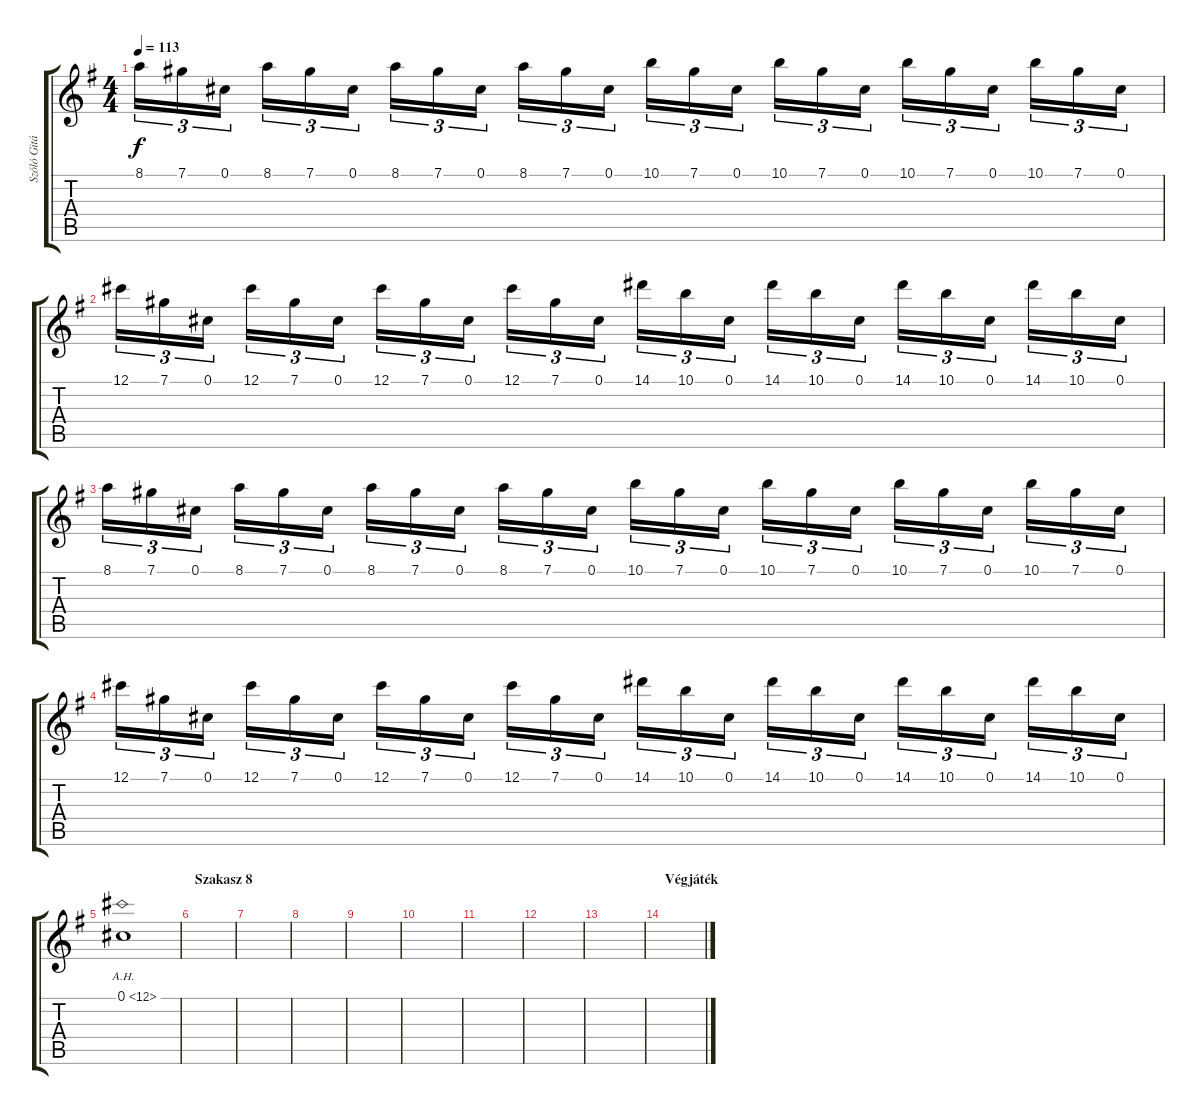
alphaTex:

\track ("Szóló Gitár 2" "Szóló Gitá") {instrument overdrivenguitar}
\staff {score tabs}
\tuning (Db4 Ab3 E3 B2 Gb2 Db2) {hide}
\ts (4 4)
\tempo 113
\clef g2
\ks g
8.1.16{tu (3 2) dy f} 7.1.16{tu (3 2)} 0.1.16{tu (3 2)} 8.1.16{tu (3 2)} 7.1.16{tu (3 2)} 0.1.16{tu (3 2)} 8.1.16{tu (3 2)} 7.1.16{tu (3 2)} 0.1.16{tu (3 2)} 8.1.16{tu (3 2)} 7.1.16{tu (3 2)} 0.1.16{tu (3 2)} 10.1.16{tu (3 2)} 7.1.16{tu (3 2)} 0.1.16{tu (3 2)} 10.1.16{tu (3 2)} 7.1.16{tu (3 2)} 0.1.16{tu (3 2)} 10.1.16{tu (3 2)} 7.1.16{tu (3 2)} 0.1.16{tu (3 2)} 10.1.16{tu (3 2)} 7.1.16{tu (3 2)} 0.1.16{tu (3 2)} |
12.1.16{tu (3 2)} 7.1.16{tu (3 2)} 0.1.16{tu (3 2)} 12.1.16{tu (3 2)} 7.1.16{tu (3 2)} 0.1.16{tu (3 2)} 12.1.16{tu (3 2)} 7.1.16{tu (3 2)} 0.1.16{tu (3 2)} 12.1.16{tu (3 2)} 7.1.16{tu (3 2)} 0.1.16{tu (3 2)} 14.1.16{tu (3 2)} 10.1.16{tu (3 2)} 0.1.16{tu (3 2)} 14.1.16{tu (3 2)} 10.1.16{tu (3 2)} 0.1.16{tu (3 2)} 14.1.16{tu (3 2)} 10.1.16{tu (3 2)} 0.1.16{tu (3 2)} 14.1.16{tu (3 2)} 10.1.16{tu (3 2)} 0.1.16{tu (3 2)} |
8.1.16{tu (3 2)} 7.1.16{tu (3 2)} 0.1.16{tu (3 2)} 8.1.16{tu (3 2)} 7.1.16{tu (3 2)} 0.1.16{tu (3 2)} 8.1.16{tu (3 2)} 7.1.16{tu (3 2)} 0.1.16{tu (3 2)} 8.1.16{tu (3 2)} 7.1.16{tu (3 2)} 0.1.16{tu (3 2)} 10.1.16{tu (3 2)} 7.1.16{tu (3 2)} 0.1.16{tu (3 2)} 10.1.16{tu (3 2)} 7.1.16{tu (3 2)} 0.1.16{tu (3 2)} 10.1.16{tu (3 2)} 7.1.16{tu (3 2)} 0.1.16{tu (3 2)} 10.1.16{tu (3 2)} 7.1.16{tu (3 2)} 0.1.16{tu (3 2)} |
12.1.16{tu (3 2)} 7.1.16{tu (3 2)} 0.1.16{tu (3 2)} 12.1.16{tu (3 2)} 7.1.16{tu (3 2)} 0.1.16{tu (3 2)} 12.1.16{tu (3 2)} 7.1.16{tu (3 2)} 0.1.16{tu (3 2)} 12.1.16{tu (3 2)} 7.1.16{tu (3 2)} 0.1.16{tu (3 2)} 14.1.16{tu (3 2)} 10.1.16{tu (3 2)} 0.1.16{tu (3 2)} 14.1.16{tu (3 2)} 10.1.16{tu (3 2)} 0.1.16{tu (3 2)} 14.1.16{tu (3 2)} 10.1.16{tu (3 2)} 0.1.16{tu (3 2)} 14.1.16{tu (3 2)} 10.1.16{tu (3 2)} 0.1.16{tu (3 2)} |
0.1{ah 12}.1 |
\section ("" "Szakasz 8")
|
|
|
|
|
|
|
|
\section ("" "Végjáték")
